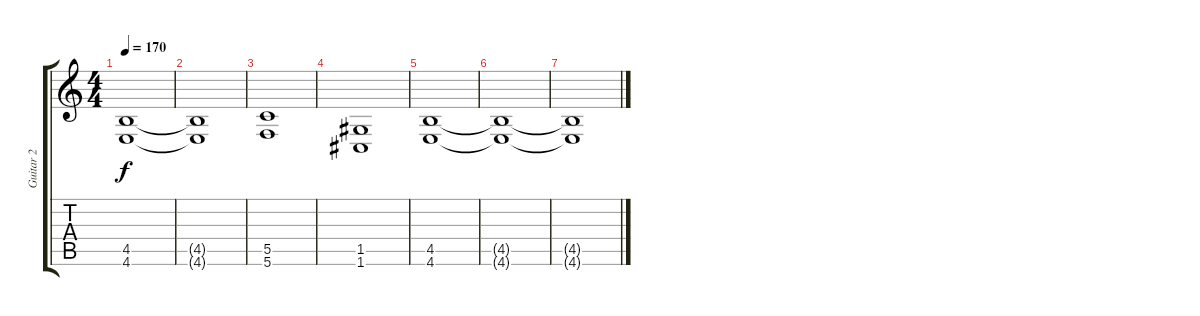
\track ("Guitar 2" "Guitar 2") {instrument distortionguitar}
\staff {score tabs}
\tuning (D4 A3 F3 C3 G2 C2) {hide}
\ts (4 4)
\tempo 170
\clef g2
\ks c
(4.5 4.6).1{dy f} |
(4.5{t} 4.6{t}).1 |
(5.5 5.6).1 |
(1.5 1.6).1 |
(4.5 4.6).1 |
(4.5{t} 4.6{t}).1 |
(4.5{t} 4.6{t}).1
